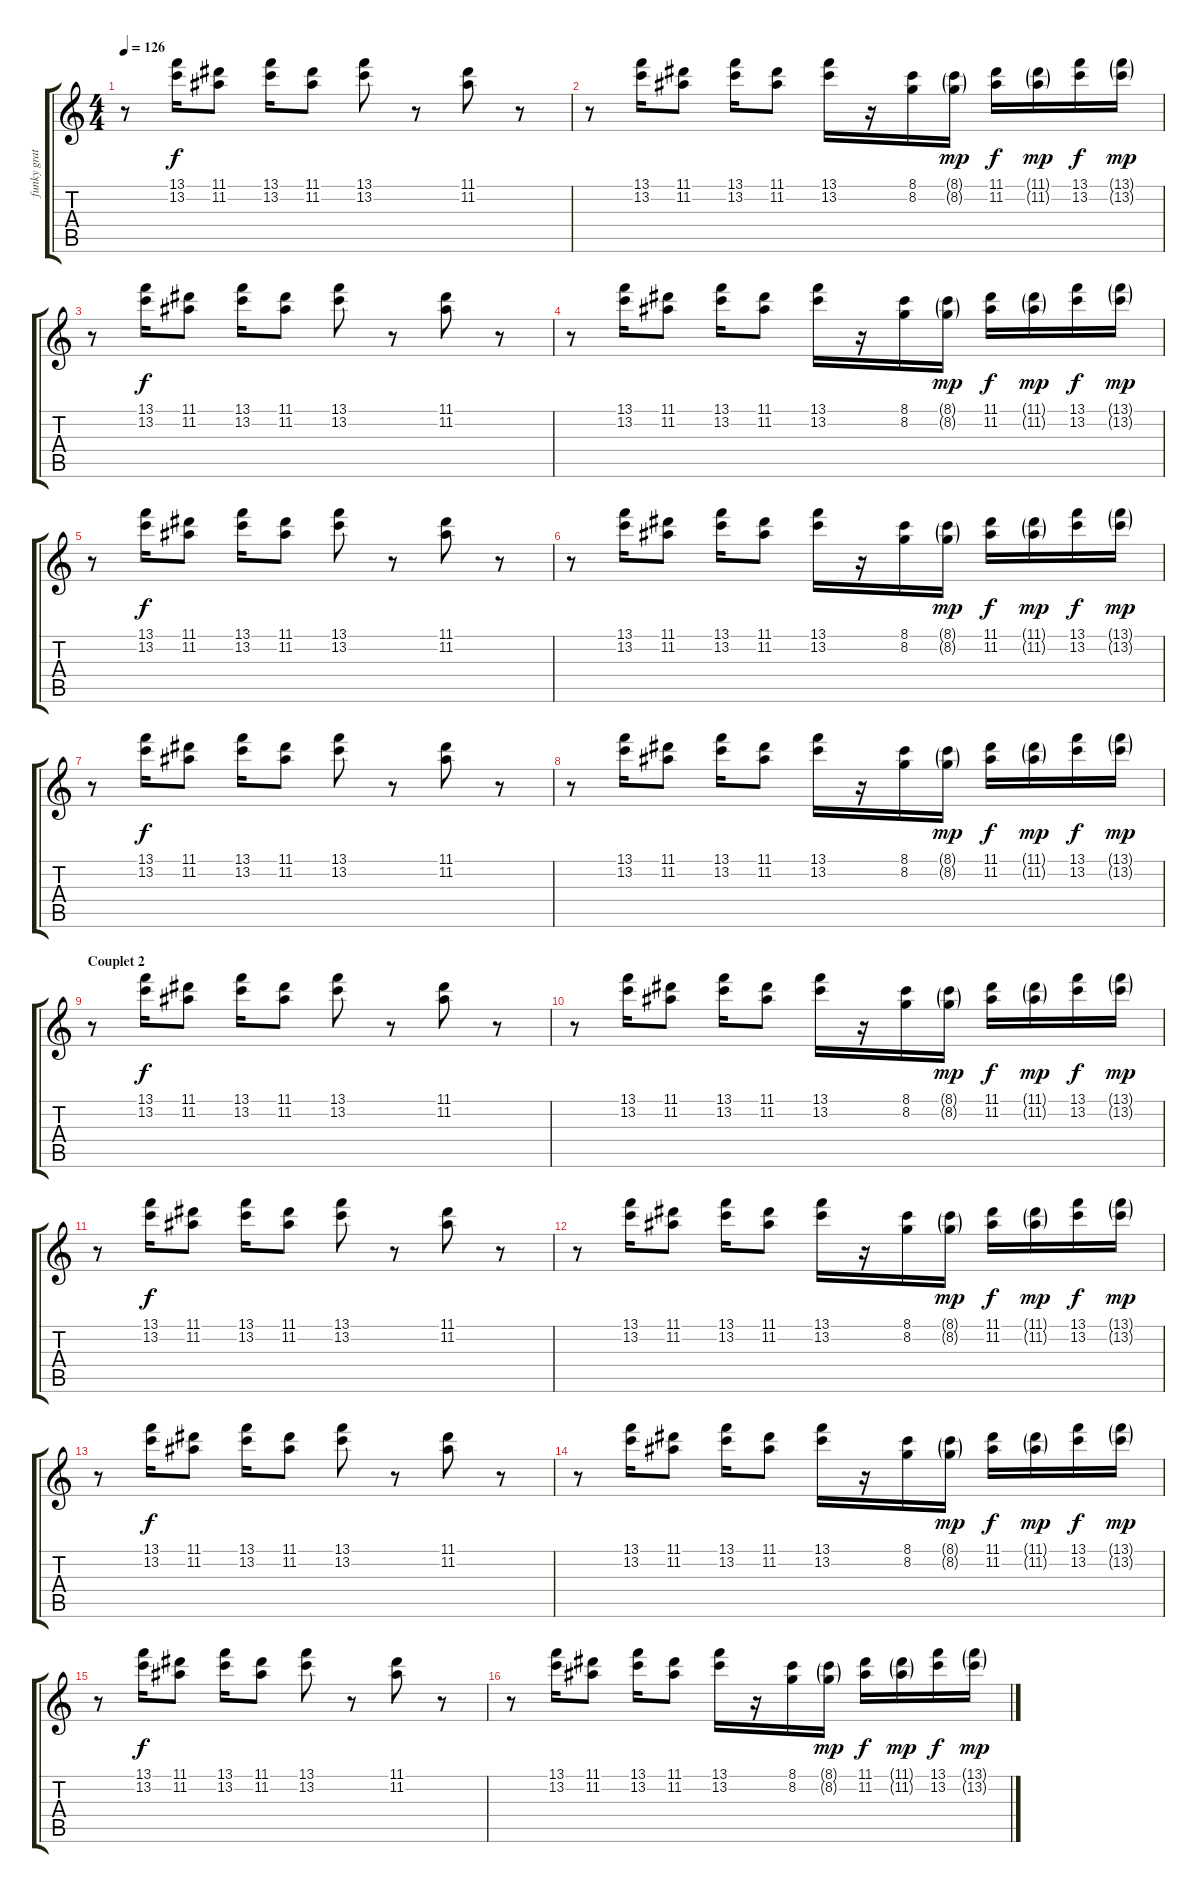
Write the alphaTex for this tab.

\track ("funky gratte" "funky grat") {instrument electricguitarclean}
\staff {score tabs}
\tuning (E4 B3 G3 D3 A2 E2) {hide}
\ts (4 4)
\tempo 126
\clef g2
\ks c
r.8{dy mp} (13.1 13.2).16{dy f} (11.1 11.2).8 (13.1 13.2).16 (11.1 11.2).8 (13.1 13.2).8 r.8 (11.1 11.2).8 r.8 |
r.8 (13.1 13.2).16 (11.1 11.2).8 (13.1 13.2).16 (11.1 11.2).8 (13.1 13.2).16 r.16 (8.1 8.2).16 (8.1{g} 8.2{g}).16{dy mp} (11.1 11.2).16{dy f} (11.1{g} 11.2{g}).16{dy mp} (13.1 13.2).16{dy f} (13.1{g} 13.2{g}).16{dy mp} |
r.8 (13.1 13.2).16{dy f} (11.1 11.2).8 (13.1 13.2).16 (11.1 11.2).8 (13.1 13.2).8 r.8 (11.1 11.2).8 r.8 |
r.8 (13.1 13.2).16 (11.1 11.2).8 (13.1 13.2).16 (11.1 11.2).8 (13.1 13.2).16 r.16 (8.1 8.2).16 (8.1{g} 8.2{g}).16{dy mp} (11.1 11.2).16{dy f} (11.1{g} 11.2{g}).16{dy mp} (13.1 13.2).16{dy f} (13.1{g} 13.2{g}).16{dy mp} |
r.8 (13.1 13.2).16{dy f} (11.1 11.2).8 (13.1 13.2).16 (11.1 11.2).8 (13.1 13.2).8 r.8 (11.1 11.2).8 r.8 |
r.8 (13.1 13.2).16 (11.1 11.2).8 (13.1 13.2).16 (11.1 11.2).8 (13.1 13.2).16 r.16 (8.1 8.2).16 (8.1{g} 8.2{g}).16{dy mp} (11.1 11.2).16{dy f} (11.1{g} 11.2{g}).16{dy mp} (13.1 13.2).16{dy f} (13.1{g} 13.2{g}).16{dy mp} |
r.8 (13.1 13.2).16{dy f} (11.1 11.2).8 (13.1 13.2).16 (11.1 11.2).8 (13.1 13.2).8 r.8 (11.1 11.2).8 r.8 |
r.8 (13.1 13.2).16 (11.1 11.2).8 (13.1 13.2).16 (11.1 11.2).8 (13.1 13.2).16 r.16 (8.1 8.2).16 (8.1{g} 8.2{g}).16{dy mp} (11.1 11.2).16{dy f} (11.1{g} 11.2{g}).16{dy mp} (13.1 13.2).16{dy f} (13.1{g} 13.2{g}).16{dy mp} |
\section ("" "Couplet 2")
r.8 (13.1 13.2).16{dy f} (11.1 11.2).8 (13.1 13.2).16 (11.1 11.2).8 (13.1 13.2).8 r.8 (11.1 11.2).8 r.8 |
r.8 (13.1 13.2).16 (11.1 11.2).8 (13.1 13.2).16 (11.1 11.2).8 (13.1 13.2).16 r.16 (8.1 8.2).16 (8.1{g} 8.2{g}).16{dy mp} (11.1 11.2).16{dy f} (11.1{g} 11.2{g}).16{dy mp} (13.1 13.2).16{dy f} (13.1{g} 13.2{g}).16{dy mp} |
r.8 (13.1 13.2).16{dy f} (11.1 11.2).8 (13.1 13.2).16 (11.1 11.2).8 (13.1 13.2).8 r.8 (11.1 11.2).8 r.8 |
r.8 (13.1 13.2).16 (11.1 11.2).8 (13.1 13.2).16 (11.1 11.2).8 (13.1 13.2).16 r.16 (8.1 8.2).16 (8.1{g} 8.2{g}).16{dy mp} (11.1 11.2).16{dy f} (11.1{g} 11.2{g}).16{dy mp} (13.1 13.2).16{dy f} (13.1{g} 13.2{g}).16{dy mp} |
r.8 (13.1 13.2).16{dy f} (11.1 11.2).8 (13.1 13.2).16 (11.1 11.2).8 (13.1 13.2).8 r.8 (11.1 11.2).8 r.8 |
r.8 (13.1 13.2).16 (11.1 11.2).8 (13.1 13.2).16 (11.1 11.2).8 (13.1 13.2).16 r.16 (8.1 8.2).16 (8.1{g} 8.2{g}).16{dy mp} (11.1 11.2).16{dy f} (11.1{g} 11.2{g}).16{dy mp} (13.1 13.2).16{dy f} (13.1{g} 13.2{g}).16{dy mp} |
r.8 (13.1 13.2).16{dy f} (11.1 11.2).8 (13.1 13.2).16 (11.1 11.2).8 (13.1 13.2).8 r.8 (11.1 11.2).8 r.8 |
r.8 (13.1 13.2).16 (11.1 11.2).8 (13.1 13.2).16 (11.1 11.2).8 (13.1 13.2).16 r.16 (8.1 8.2).16 (8.1{g} 8.2{g}).16{dy mp} (11.1 11.2).16{dy f} (11.1{g} 11.2{g}).16{dy mp} (13.1 13.2).16{dy f} (13.1{g} 13.2{g}).16{dy mp}
